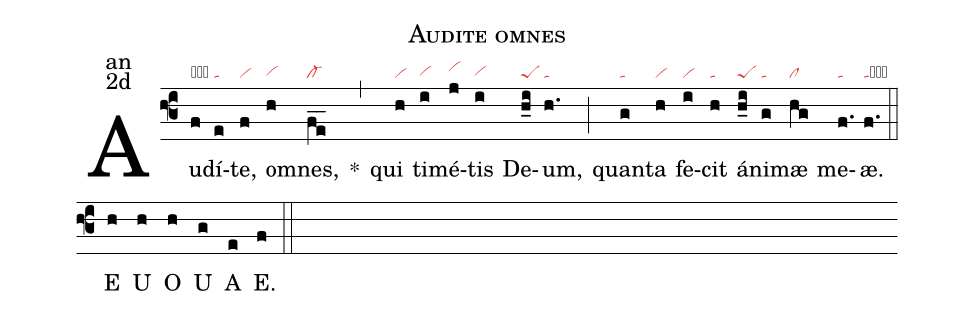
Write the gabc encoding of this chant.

name:Audite omnes;
office-part:an;
mode:2d;
nabc-lines:1;
%%
(f3) Au(f|obvi)dí(e|ta)te,(f|vi) om(h|vihg)nes,(fe__|cl-) <sp>*</sp>(,)
qui(h|vi) ti(i|vihg)mé(j|vihi)tis(i|vihg) De(h_i|peS)um,(h.|ta) (;) quan(g|ta)ta(h|vi) fe(i|vi)cit(h|ta) á(h_i|peS)ni(g|ta)mæ(hg|cl) me(f.|ta)æ.(f.|tacb) (::)
<eu>E(h) U(h) O(h) U(g) A(e) E.(f)  </eu>(::)
